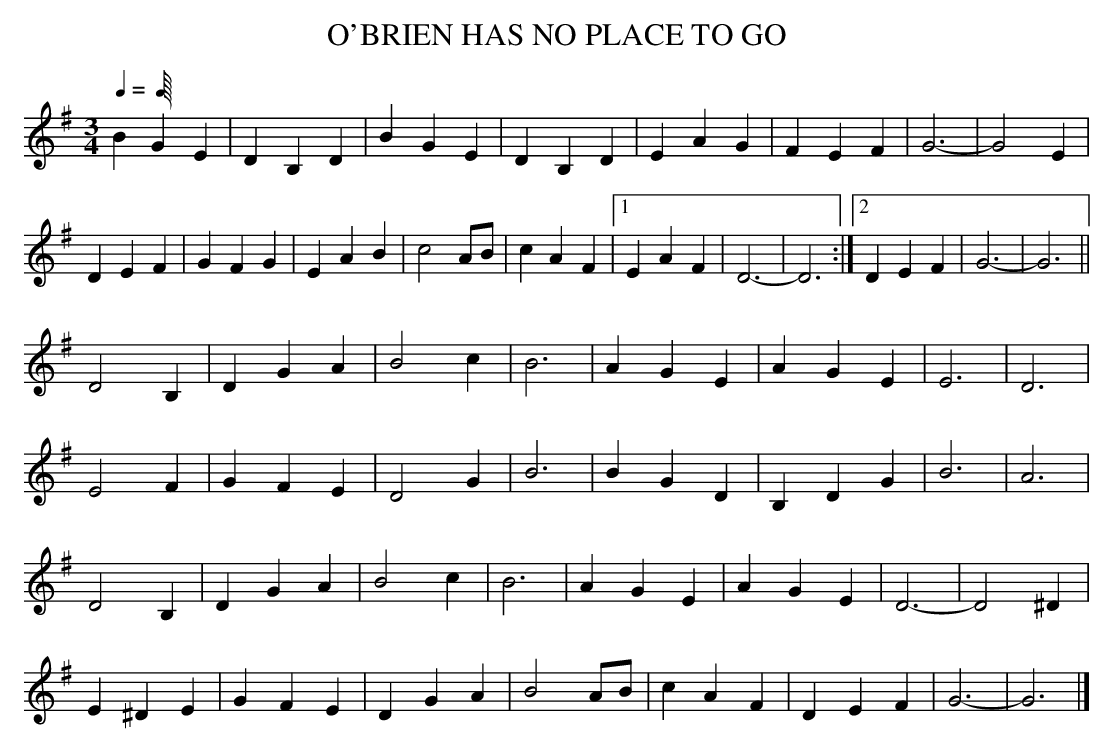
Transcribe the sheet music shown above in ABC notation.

X:1
T:O'BRIEN HAS NO PLACE TO GO
Q:1/4=
L:1/4
M:3/4
K:G
BGE|DB,D|BGE|DB,D|EAG|FEF|G3-|G2E|
DEF|GFG|EAB|c2A/B/|cAF|1 EAF|D3-|D3:|\
[2 DEF|G3-|G3||
D2B,|DGA|B2c|B3|AGE|AGE|E3|D3|
E2F|GFE|D2G|B3|BGD|B,DG|B3|A3|
D2B,|DGA|B2c|B3|AGE|AGE|D3-|D2^D|
E^DE|GFE|DGA|B2A/B/|cAF|DEF|G3-|G3|]
